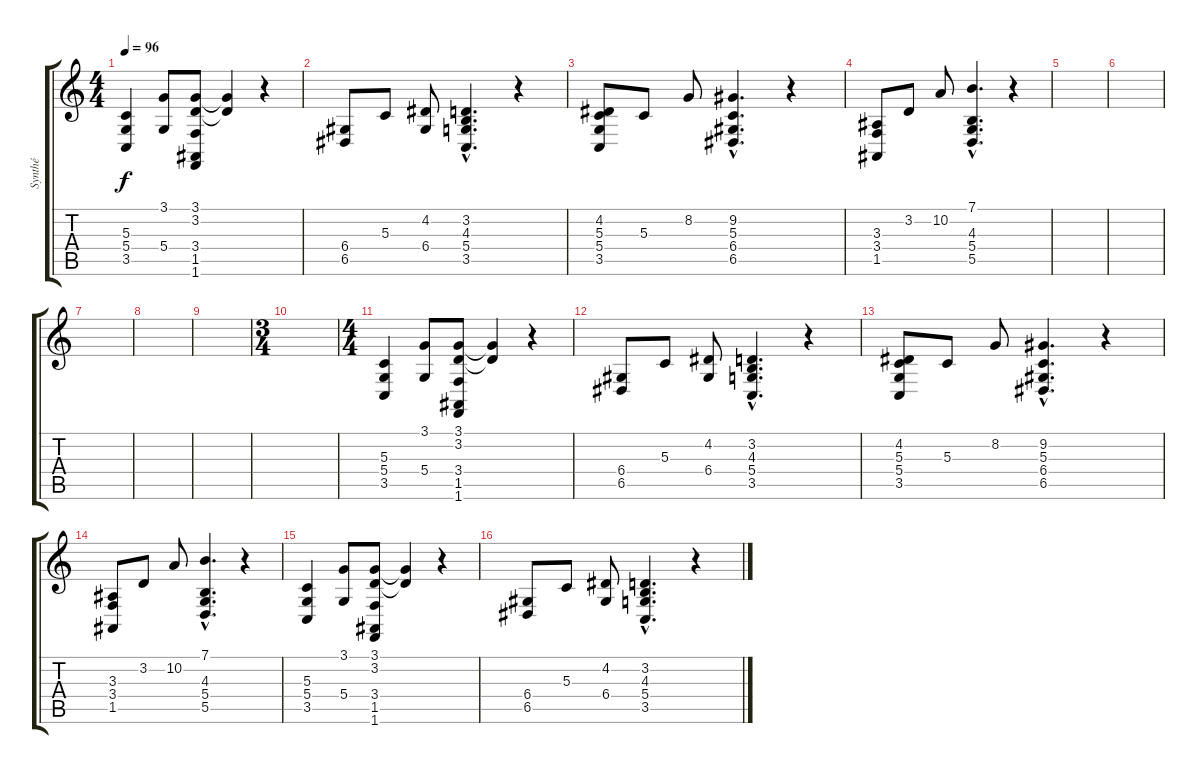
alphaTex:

\track ("Synthé" "Synthé") {instrument fx8scifi}
\staff {score tabs}
\tuning (E4 B3 G3 D3 A2 E2) {hide}
\ts (4 4)
\tempo 96
\clef g2
\ks c
(5.3 5.4 3.5).4{dy f} (3.1 5.4).8 (3.1 3.2 3.4 1.5 1.6).8 (3.1{t} 3.2{t}).4 r.4 |
(6.4 6.5).8 5.3.8 (4.2 6.4).8 (3.2{hac} 4.3{hac} 5.4{hac} 3.5{hac}).4{d} r.4 |
(4.2 5.3 5.4 3.5).8 5.3.8 8.2.8 (9.2{hac} 5.3{hac} 6.4{hac} 6.5{hac}).4{d} r.4 |
(3.3 3.4 1.5).8 3.2.8 10.2.8 (7.1{hac} 4.3{hac} 5.4{hac} 5.5{hac}).4{d} r.4 |
|
|
|
|
|
\ts (3 4)
|
\ts (4 4)
(5.3 5.4 3.5).4{volume 11} (3.1 5.4).8 (3.1 3.2 3.4 1.5 1.6).8 (3.1{t} 3.2{t}).4 r.4 |
(6.4 6.5).8 5.3.8 (4.2 6.4).8 (3.2{hac} 4.3{hac} 5.4{hac} 3.5{hac}).4{d} r.4 |
(4.2 5.3 5.4 3.5).8 5.3.8 8.2.8 (9.2{hac} 5.3{hac} 6.4{hac} 6.5{hac}).4{d} r.4 |
(3.3 3.4 1.5).8 3.2.8 10.2.8 (7.1{hac} 4.3{hac} 5.4{hac} 5.5{hac}).4{d} r.4 |
(5.3 5.4 3.5).4{volume 11} (3.1 5.4).8 (3.1 3.2 3.4 1.5 1.6).8 (3.1{t} 3.2{t}).4 r.4 |
(6.4 6.5).8 5.3.8 (4.2 6.4).8 (3.2{hac} 4.3{hac} 5.4{hac} 3.5{hac}).4{d} r.4
